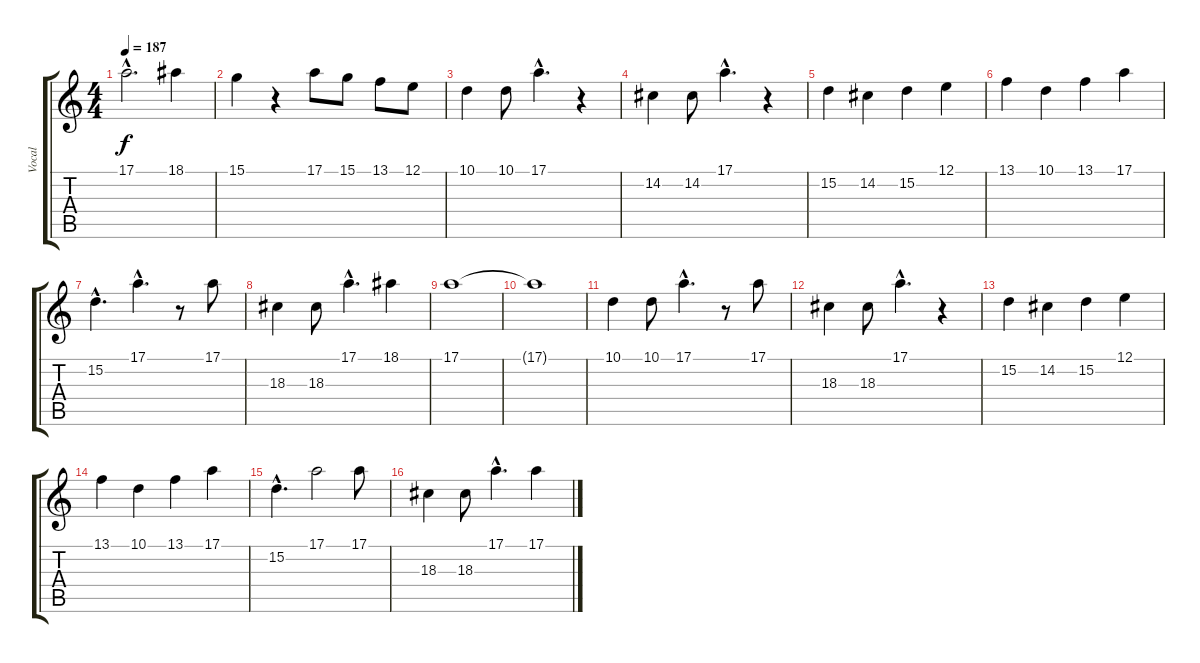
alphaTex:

\track ("Vocal" "Vocal") {instrument tenorsax}
\staff {score tabs}
\tuning (E4 B3 G3 D3 A2 E2) {hide}
\ts (4 4)
\tempo 187
\clef g2
\ks c
17.1{hac}.2{d dy f} 18.1.4 |
15.1.4 r.4 17.1.8 15.1.8 13.1.8 12.1.8 |
10.1.4 10.1.8 17.1{hac}.4{d} r.4 |
14.2.4 14.2.8 17.1{hac}.4{d} r.4 |
15.2.4 14.2.4 15.2.4 12.1.4 |
13.1.4 10.1.4 13.1.4 17.1.4 |
15.2{hac}.4{d} 17.1{hac}.4{d} r.8 17.1.8 |
18.3.4 18.3.8 17.1{hac}.4{d} 18.1.4 |
17.1.1 |
17.1{t}.1 |
10.1.4 10.1.8 17.1{hac}.4{d} r.8 17.1.8 |
18.3.4 18.3.8 17.1{hac}.4{d} r.4 |
15.2.4 14.2.4 15.2.4 12.1.4 |
13.1.4 10.1.4 13.1.4 17.1.4 |
15.2{hac}.4{d} 17.1.2 17.1.8 |
18.3.4 18.3.8 17.1{hac}.4{d} 17.1.4
